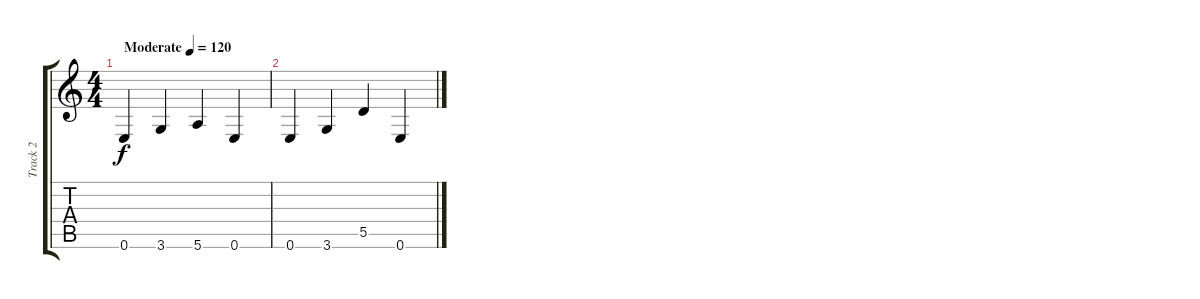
\track ("Track 2" "Track 2") {instrument acousticguitarsteel}
\staff {score tabs}
\tuning (E4 B3 G3 D3 A2 E2) {hide}
\ts (4 4)
\tempo (120 "Moderate")
\clef g2
\ks c
0.6.4{dy f instrument acousticguitarsteel} 3.6.4 5.6.4 0.6.4 |
0.6.4 3.6.4 5.5.4 0.6.4
